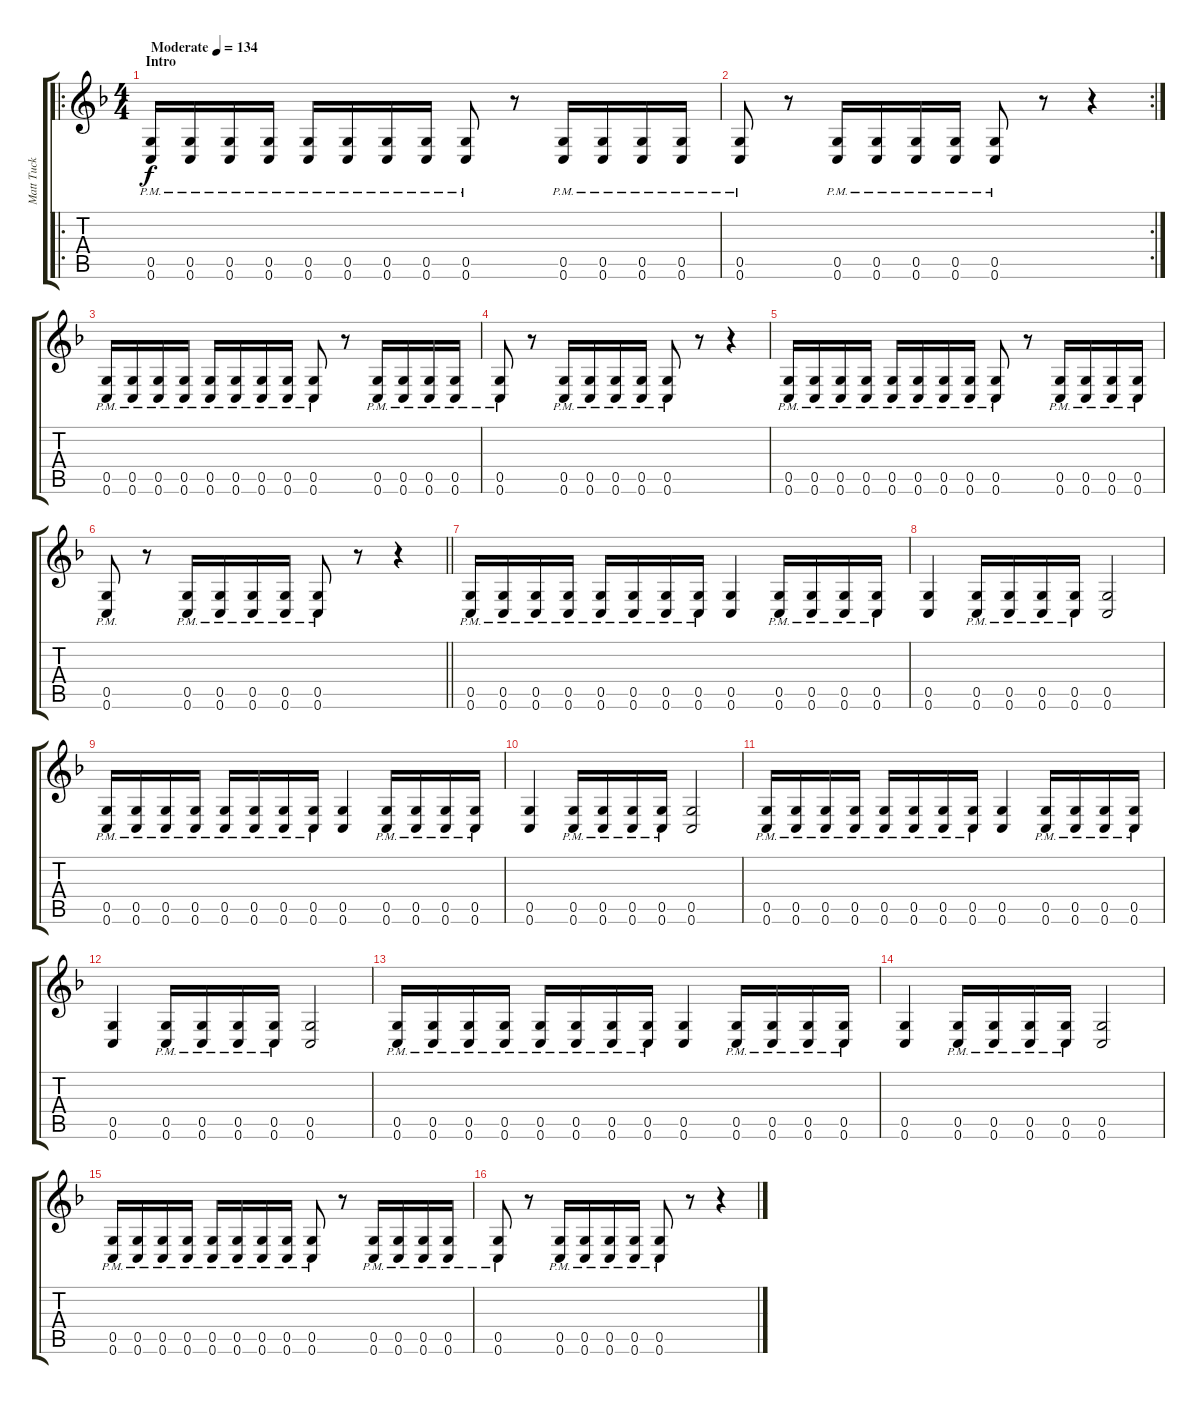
\track ("Matt Tuck (Rhythm)" "Matt Tuck ") {instrument distortionguitar}
\staff {score tabs}
\tuning (D4 A3 F3 C3 G2 C2) {hide}
\ro
\ts (4 4)
\section ("" "Intro")
\tempo (134 "Moderate")
\clef g2
\ks f
(0.5{pm} 0.6{pm}).16{dy f instrument distortionguitar} (0.5{pm} 0.6{pm}).16 (0.5{pm} 0.6{pm}).16 (0.5{pm} 0.6{pm}).16 (0.5{pm} 0.6{pm}).16 (0.5{pm} 0.6{pm}).16 (0.5{pm} 0.6{pm}).16 (0.5{pm} 0.6{pm}).16 (0.5{pm} 0.6{pm}).8 r.8 (0.5{pm} 0.6{pm}).16 (0.5{pm} 0.6{pm}).16 (0.5{pm} 0.6{pm}).16 (0.5{pm} 0.6{pm}).16 |
\rc 2
(0.5{pm} 0.6{pm}).8 r.8 (0.5{pm} 0.6{pm}).16 (0.5{pm} 0.6{pm}).16 (0.5{pm} 0.6{pm}).16 (0.5{pm} 0.6{pm}).16 (0.5{pm} 0.6{pm}).8 r.8 r.4 |
(0.5{pm} 0.6{pm}).16 (0.5{pm} 0.6{pm}).16 (0.5{pm} 0.6{pm}).16 (0.5{pm} 0.6{pm}).16 (0.5{pm} 0.6{pm}).16 (0.5{pm} 0.6{pm}).16 (0.5{pm} 0.6{pm}).16 (0.5{pm} 0.6{pm}).16 (0.5{pm} 0.6{pm}).8 r.8 (0.5{pm} 0.6{pm}).16 (0.5{pm} 0.6{pm}).16 (0.5{pm} 0.6{pm}).16 (0.5{pm} 0.6{pm}).16 |
(0.5{pm} 0.6{pm}).8 r.8 (0.5{pm} 0.6{pm}).16 (0.5{pm} 0.6{pm}).16 (0.5{pm} 0.6{pm}).16 (0.5{pm} 0.6{pm}).16 (0.5{pm} 0.6{pm}).8 r.8 r.4 |
(0.5{pm} 0.6{pm}).16 (0.5{pm} 0.6{pm}).16 (0.5{pm} 0.6{pm}).16 (0.5{pm} 0.6{pm}).16 (0.5{pm} 0.6{pm}).16 (0.5{pm} 0.6{pm}).16 (0.5{pm} 0.6{pm}).16 (0.5{pm} 0.6{pm}).16 (0.5{pm} 0.6{pm}).8 r.8 (0.5{pm} 0.6{pm}).16 (0.5{pm} 0.6{pm}).16 (0.5{pm} 0.6{pm}).16 (0.5{pm} 0.6{pm}).16 |
\barLineRight lightlight
(0.5{pm} 0.6{pm}).8 r.8 (0.5{pm} 0.6{pm}).16 (0.5{pm} 0.6{pm}).16 (0.5{pm} 0.6{pm}).16 (0.5{pm} 0.6{pm}).16 (0.5{pm} 0.6{pm}).8 r.8 r.4 |
(0.5{pm} 0.6{pm}).16 (0.5{pm} 0.6{pm}).16 (0.5{pm} 0.6{pm}).16 (0.5{pm} 0.6{pm}).16 (0.5{pm} 0.6{pm}).16 (0.5{pm} 0.6{pm}).16 (0.5{pm} 0.6{pm}).16 (0.5{pm} 0.6{pm}).16 (0.5 0.6).4 (0.5{pm} 0.6{pm}).16 (0.5{pm} 0.6{pm}).16 (0.5{pm} 0.6{pm}).16 (0.5{pm} 0.6{pm}).16 |
(0.5 0.6).4 (0.5{pm} 0.6{pm}).16 (0.5{pm} 0.6{pm}).16 (0.5{pm} 0.6{pm}).16 (0.5{pm} 0.6{pm}).16 (0.5 0.6).2 |
(0.5{pm} 0.6{pm}).16 (0.5{pm} 0.6{pm}).16 (0.5{pm} 0.6{pm}).16 (0.5{pm} 0.6{pm}).16 (0.5{pm} 0.6{pm}).16 (0.5{pm} 0.6{pm}).16 (0.5{pm} 0.6{pm}).16 (0.5{pm} 0.6{pm}).16 (0.5 0.6).4 (0.5{pm} 0.6{pm}).16 (0.5{pm} 0.6{pm}).16 (0.5{pm} 0.6{pm}).16 (0.5{pm} 0.6{pm}).16 |
(0.5 0.6).4 (0.5{pm} 0.6{pm}).16 (0.5{pm} 0.6{pm}).16 (0.5{pm} 0.6{pm}).16 (0.5{pm} 0.6{pm}).16 (0.5 0.6).2 |
(0.5{pm} 0.6{pm}).16 (0.5{pm} 0.6{pm}).16 (0.5{pm} 0.6{pm}).16 (0.5{pm} 0.6{pm}).16 (0.5{pm} 0.6{pm}).16 (0.5{pm} 0.6{pm}).16 (0.5{pm} 0.6{pm}).16 (0.5{pm} 0.6{pm}).16 (0.5 0.6).4 (0.5{pm} 0.6{pm}).16 (0.5{pm} 0.6{pm}).16 (0.5{pm} 0.6{pm}).16 (0.5{pm} 0.6{pm}).16 |
(0.5 0.6).4 (0.5{pm} 0.6{pm}).16 (0.5{pm} 0.6{pm}).16 (0.5{pm} 0.6{pm}).16 (0.5{pm} 0.6{pm}).16 (0.5 0.6).2 |
(0.5{pm} 0.6{pm}).16 (0.5{pm} 0.6{pm}).16 (0.5{pm} 0.6{pm}).16 (0.5{pm} 0.6{pm}).16 (0.5{pm} 0.6{pm}).16 (0.5{pm} 0.6{pm}).16 (0.5{pm} 0.6{pm}).16 (0.5{pm} 0.6{pm}).16 (0.5 0.6).4 (0.5{pm} 0.6{pm}).16 (0.5{pm} 0.6{pm}).16 (0.5{pm} 0.6{pm}).16 (0.5{pm} 0.6{pm}).16 |
(0.5 0.6).4 (0.5{pm} 0.6{pm}).16 (0.5{pm} 0.6{pm}).16 (0.5{pm} 0.6{pm}).16 (0.5{pm} 0.6{pm}).16 (0.5 0.6).2 |
(0.5{pm} 0.6{pm}).16 (0.5{pm} 0.6{pm}).16 (0.5{pm} 0.6{pm}).16 (0.5{pm} 0.6{pm}).16 (0.5{pm} 0.6{pm}).16 (0.5{pm} 0.6{pm}).16 (0.5{pm} 0.6{pm}).16 (0.5{pm} 0.6{pm}).16 (0.5{pm} 0.6{pm}).8 r.8 (0.5{pm} 0.6{pm}).16 (0.5{pm} 0.6{pm}).16 (0.5{pm} 0.6{pm}).16 (0.5{pm} 0.6{pm}).16 |
(0.5{pm} 0.6{pm}).8 r.8 (0.5{pm} 0.6{pm}).16 (0.5{pm} 0.6{pm}).16 (0.5{pm} 0.6{pm}).16 (0.5{pm} 0.6{pm}).16 (0.5{pm} 0.6{pm}).8 r.8 r.4
